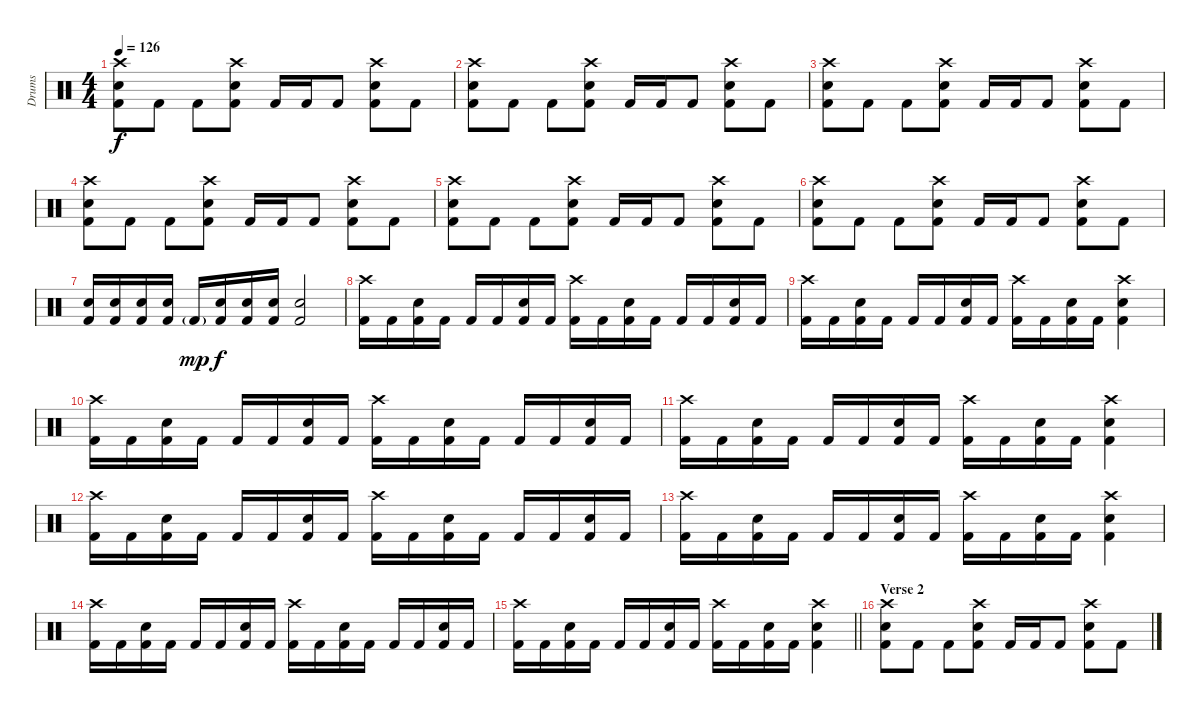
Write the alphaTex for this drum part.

\track ("Drums" "Drums") {instrument percussion}
\staff {score}
\articulation defaults
\ts (4 4)
\tempo 126
\clef neutral
\ks c
("Crash high (hit)" "Snare (hit) 2" "Kick (hit) 2").8{dy f} "Kick (hit) 2".8 "Kick (hit) 2".8 ("Crash high (hit)" "Snare (hit) 2" "Kick (hit) 2").8 "Kick (hit) 2".16 "Kick (hit) 2".16 "Kick (hit) 2".8 ("Crash high (hit)" "Snare (hit) 2" "Kick (hit) 2").8 "Kick (hit) 2".8 |
("Crash high (hit)" "Snare (hit) 2" "Kick (hit) 2").8 "Kick (hit) 2".8 "Kick (hit) 2".8 ("Crash high (hit)" "Snare (hit) 2" "Kick (hit) 2").8 "Kick (hit) 2".16 "Kick (hit) 2".16 "Kick (hit) 2".8 ("Crash high (hit)" "Snare (hit) 2" "Kick (hit) 2").8 "Kick (hit) 2".8 |
("Crash high (hit)" "Snare (hit) 2" "Kick (hit) 2").8 "Kick (hit) 2".8 "Kick (hit) 2".8 ("Crash high (hit)" "Snare (hit) 2" "Kick (hit) 2").8 "Kick (hit) 2".16 "Kick (hit) 2".16 "Kick (hit) 2".8 ("Crash high (hit)" "Snare (hit) 2" "Kick (hit) 2").8 "Kick (hit) 2".8 |
("Crash high (hit)" "Snare (hit) 2" "Kick (hit) 2").8 "Kick (hit) 2".8 "Kick (hit) 2".8 ("Crash high (hit)" "Snare (hit) 2" "Kick (hit) 2").8 "Kick (hit) 2".16 "Kick (hit) 2".16 "Kick (hit) 2".8 ("Crash high (hit)" "Snare (hit) 2" "Kick (hit) 2").8 "Kick (hit) 2".8 |
("Crash high (hit)" "Snare (hit) 2" "Kick (hit) 2").8 "Kick (hit) 2".8 "Kick (hit) 2".8 ("Crash high (hit)" "Snare (hit) 2" "Kick (hit) 2").8 "Kick (hit) 2".16 "Kick (hit) 2".16 "Kick (hit) 2".8 ("Crash high (hit)" "Snare (hit) 2" "Kick (hit) 2").8 "Kick (hit) 2".8 |
("Crash high (hit)" "Snare (hit) 2" "Kick (hit) 2").8 "Kick (hit) 2".8 "Kick (hit) 2".8 ("Crash high (hit)" "Snare (hit) 2" "Kick (hit) 2").8 "Kick (hit) 2".16 "Kick (hit) 2".16 "Kick (hit) 2".8 ("Crash high (hit)" "Snare (hit) 2" "Kick (hit) 2").8 "Kick (hit) 2".8 |
("Snare (hit) 2" "Kick (hit) 2").16 ("Snare (hit) 2" "Kick (hit) 2").16 ("Snare (hit) 2" "Kick (hit) 2").16 ("Snare (hit) 2" "Kick (hit) 2").16 "Kick (hit) 2"{g}.16{dy mp} ("Snare (hit) 2" "Kick (hit) 2").16{dy f} ("Snare (hit) 2" "Kick (hit) 2").16 ("Snare (hit) 2" "Kick (hit) 2").16 ("Snare (hit) 2" "Kick (hit) 2").2 |
("Crash high (hit)" "Kick (hit) 2").16 "Kick (hit) 2".16 ("Snare (hit) 2" "Kick (hit) 2").16 "Kick (hit) 2".16 "Kick (hit) 2".16 "Kick (hit) 2".16 ("Snare (hit) 2" "Kick (hit) 2").16 "Kick (hit) 2".16 ("Crash high (hit)" "Kick (hit) 2").16 "Kick (hit) 2".16 ("Snare (hit) 2" "Kick (hit) 2").16 "Kick (hit) 2".16 "Kick (hit) 2".16 "Kick (hit) 2".16 ("Snare (hit) 2" "Kick (hit) 2").16 "Kick (hit) 2".16 |
("Crash high (hit)" "Kick (hit) 2").16 "Kick (hit) 2".16 ("Snare (hit) 2" "Kick (hit) 2").16 "Kick (hit) 2".16 "Kick (hit) 2".16 "Kick (hit) 2".16 ("Snare (hit) 2" "Kick (hit) 2").16 "Kick (hit) 2".16 ("Crash high (hit)" "Kick (hit) 2").16 "Kick (hit) 2".16 ("Snare (hit) 2" "Kick (hit) 2").16 "Kick (hit) 2".16 ("Crash high (hit)" "Snare (hit) 2" "Kick (hit) 2").4 |
("Crash high (hit)" "Kick (hit) 2").16 "Kick (hit) 2".16 ("Snare (hit) 2" "Kick (hit) 2").16 "Kick (hit) 2".16 "Kick (hit) 2".16 "Kick (hit) 2".16 ("Snare (hit) 2" "Kick (hit) 2").16 "Kick (hit) 2".16 ("Crash high (hit)" "Kick (hit) 2").16 "Kick (hit) 2".16 ("Snare (hit) 2" "Kick (hit) 2").16 "Kick (hit) 2".16 "Kick (hit) 2".16 "Kick (hit) 2".16 ("Snare (hit) 2" "Kick (hit) 2").16 "Kick (hit) 2".16 |
("Crash high (hit)" "Kick (hit) 2").16 "Kick (hit) 2".16 ("Snare (hit) 2" "Kick (hit) 2").16 "Kick (hit) 2".16 "Kick (hit) 2".16 "Kick (hit) 2".16 ("Snare (hit) 2" "Kick (hit) 2").16 "Kick (hit) 2".16 ("Crash high (hit)" "Kick (hit) 2").16 "Kick (hit) 2".16 ("Snare (hit) 2" "Kick (hit) 2").16 "Kick (hit) 2".16 ("Crash high (hit)" "Snare (hit) 2" "Kick (hit) 2").4 |
("Crash high (hit)" "Kick (hit) 2").16 "Kick (hit) 2".16 ("Snare (hit) 2" "Kick (hit) 2").16 "Kick (hit) 2".16 "Kick (hit) 2".16 "Kick (hit) 2".16 ("Snare (hit) 2" "Kick (hit) 2").16 "Kick (hit) 2".16 ("Crash high (hit)" "Kick (hit) 2").16 "Kick (hit) 2".16 ("Snare (hit) 2" "Kick (hit) 2").16 "Kick (hit) 2".16 "Kick (hit) 2".16 "Kick (hit) 2".16 ("Snare (hit) 2" "Kick (hit) 2").16 "Kick (hit) 2".16 |
("Crash high (hit)" "Kick (hit) 2").16 "Kick (hit) 2".16 ("Snare (hit) 2" "Kick (hit) 2").16 "Kick (hit) 2".16 "Kick (hit) 2".16 "Kick (hit) 2".16 ("Snare (hit) 2" "Kick (hit) 2").16 "Kick (hit) 2".16 ("Crash high (hit)" "Kick (hit) 2").16 "Kick (hit) 2".16 ("Snare (hit) 2" "Kick (hit) 2").16 "Kick (hit) 2".16 ("Crash high (hit)" "Snare (hit) 2" "Kick (hit) 2").4 |
("Crash high (hit)" "Kick (hit) 2").16 "Kick (hit) 2".16 ("Snare (hit) 2" "Kick (hit) 2").16 "Kick (hit) 2".16 "Kick (hit) 2".16 "Kick (hit) 2".16 ("Snare (hit) 2" "Kick (hit) 2").16 "Kick (hit) 2".16 ("Crash high (hit)" "Kick (hit) 2").16 "Kick (hit) 2".16 ("Snare (hit) 2" "Kick (hit) 2").16 "Kick (hit) 2".16 "Kick (hit) 2".16 "Kick (hit) 2".16 ("Snare (hit) 2" "Kick (hit) 2").16 "Kick (hit) 2".16 |
\barLineRight lightlight
("Crash high (hit)" "Kick (hit) 2").16 "Kick (hit) 2".16 ("Snare (hit) 2" "Kick (hit) 2").16 "Kick (hit) 2".16 "Kick (hit) 2".16 "Kick (hit) 2".16 ("Snare (hit) 2" "Kick (hit) 2").16 "Kick (hit) 2".16 ("Crash high (hit)" "Kick (hit) 2").16 "Kick (hit) 2".16 ("Snare (hit) 2" "Kick (hit) 2").16 "Kick (hit) 2".16 ("Crash high (hit)" "Snare (hit) 2" "Kick (hit) 2").4 |
\section ("" "Verse 2")
("Crash high (hit)" "Snare (hit) 2" "Kick (hit) 2").8 "Kick (hit) 2".8 "Kick (hit) 2".8 ("Crash high (hit)" "Snare (hit) 2" "Kick (hit) 2").8 "Kick (hit) 2".16 "Kick (hit) 2".16 "Kick (hit) 2".8 ("Crash high (hit)" "Snare (hit) 2" "Kick (hit) 2").8 "Kick (hit) 2".8
